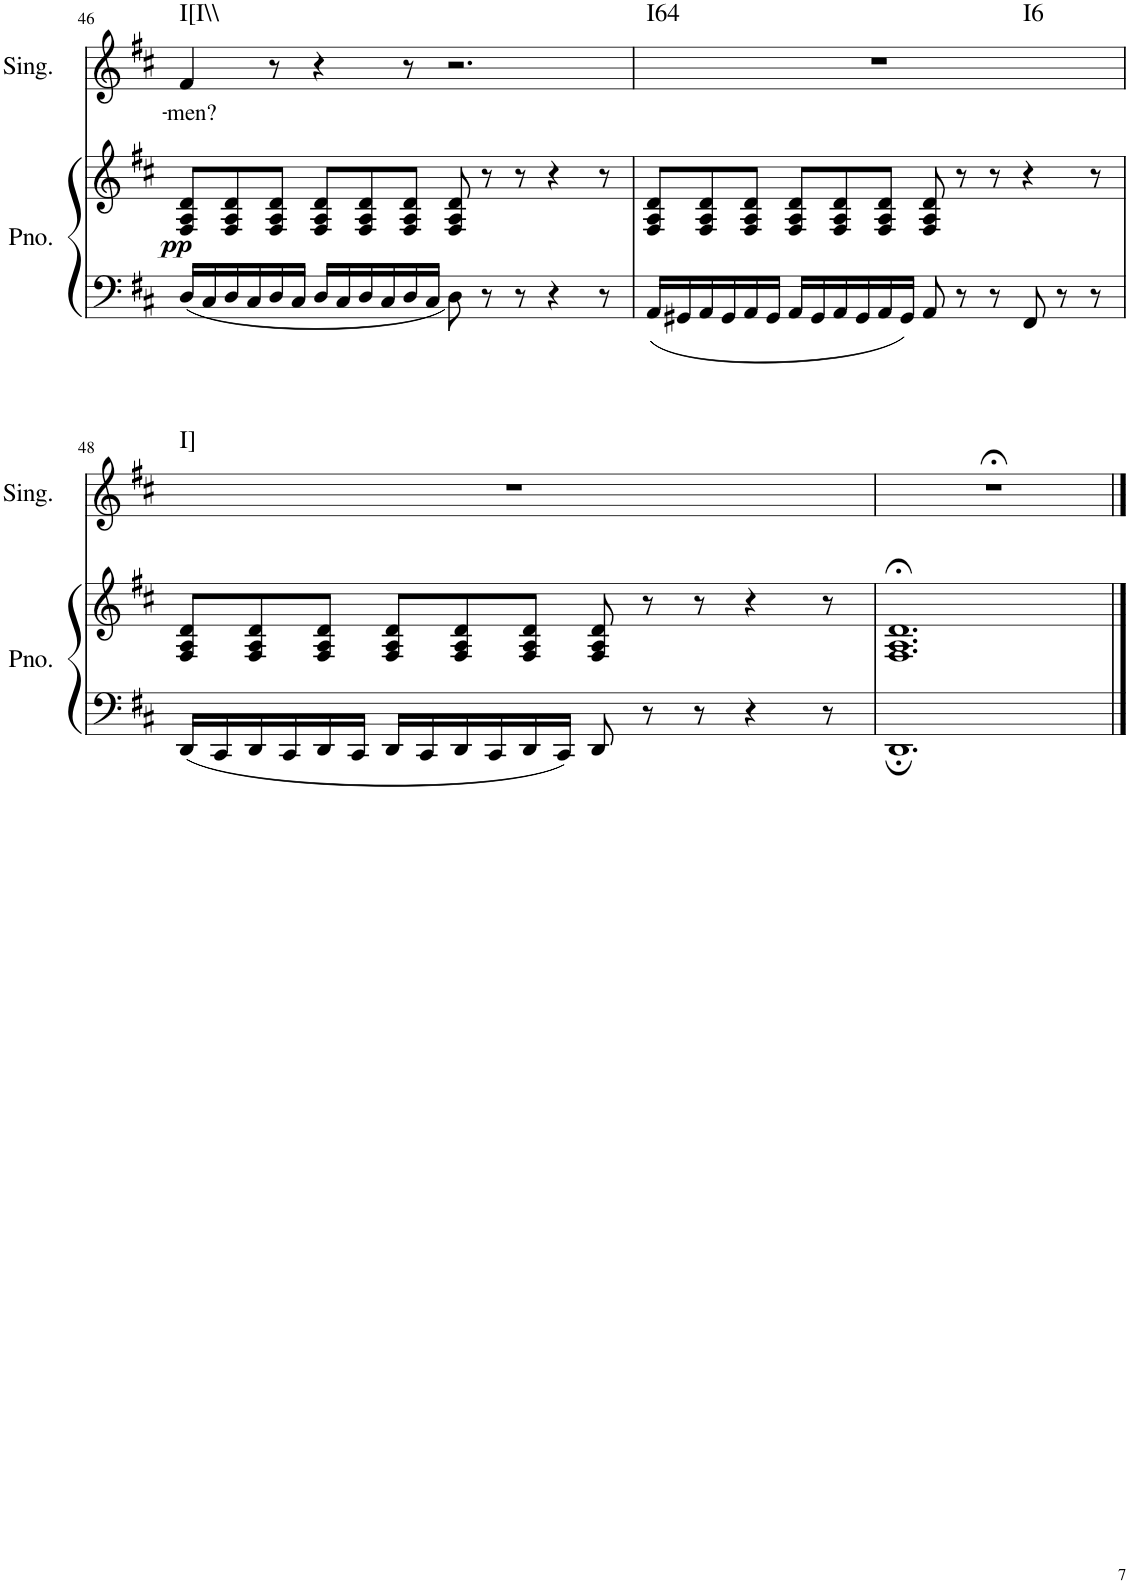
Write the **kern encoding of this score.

**kern	**kern	**dynam	**kern	**text	**harte
*part2	*part2	*part2	*part1	*part1	*part1
*staff3	*staff2	*staff2/3	*staff1	*staff1	*
*I"Pianoforte	*	*	*I"Singstimme	*	*
*I'Pno.	*	*	*I'Sing.	*	*
!!LO:PB:g=z
*clefF4	*clefG2	*	*clefG2	*	*
*k[f#c#]	*k[f#c#]	*	*k[f#c#]	*	*
*M12/8	*M12/8	*	*M12/8	*	*
=46	=46	=46	=46	=46	=46
!	!	!LO:DY:a=2	!	!LO:LY:b	!LO:H:kt=I[I\\
16D/LL	8F#/ 8A/ 8d/L	pp	4f#/	-men?	N
16C#/	.	.	.	.	.
16D/	8F#/ 8A/ 8d/	.	.	.	.
16C#/	.	.	.	.	.
16D/	8F#/ 8A/ 8d/J	.	8r	.	.
16C#/JJ	.	.	.	.	.
16D/LL	8F#/ 8A/ 8d/L	.	4r	.	.
16C#/	.	.	.	.	.
16D/	8F#/ 8A/ 8d/	.	.	.	.
16C#/	.	.	.	.	.
16D/	8F#/ 8A/ 8d/J	.	8r	.	.
16C#/JJ	.	.	.	.	.
8D\	8F#/ 8A/ 8d/	.	2.r	.	.
8r	8r	.	.	.	.
8r	8r	.	.	.	.
4r	4r	.	.	.	.
8r	8r	.	.	.	.
=47	=47	=47	=47	=47	=47
!	!	!	!	!	!LO:H:n=1:kt=I64
!	!	!	!	!	!LO:H:n=2:kt=I6
16AA/LL	8F#/ 8A/ 8d/L	.	1.r	.	N N
16GG#X/	.	.	.	.	.
16AA/	8F#/ 8A/ 8d/	.	.	.	.
16GG#/	.	.	.	.	.
16AA/	8F#/ 8A/ 8d/J	.	.	.	.
16GG#/JJ	.	.	.	.	.
16AA/LL	8F#/ 8A/ 8d/L	.	.	.	.
16GG#/	.	.	.	.	.
16AA/	8F#/ 8A/ 8d/	.	.	.	.
16GG#/	.	.	.	.	.
16AA/	8F#/ 8A/ 8d/J	.	.	.	.
16GG#/JJ	.	.	.	.	.
8AA/	8F#/ 8A/ 8d/	.	.	.	.
8r	8r	.	.	.	.
8r	8r	.	.	.	.
8FF#/	4r	.	.	.	.
8r	.	.	.	.	.
8r	8r	.	.	.	.
!!LO:LB:g=z
=48	=48	=48	=48	=48	=48
!	!	!	!	!	!LO:H:kt=I]
16DD/LL	8F#/ 8A/ 8d/L	.	1.r	.	N
16CC#/	.	.	.	.	.
16DD/	8F#/ 8A/ 8d/	.	.	.	.
16CC#/	.	.	.	.	.
16DD/	8F#/ 8A/ 8d/J	.	.	.	.
16CC#/JJ	.	.	.	.	.
16DD/LL	8F#/ 8A/ 8d/L	.	.	.	.
16CC#/	.	.	.	.	.
16DD/	8F#/ 8A/ 8d/	.	.	.	.
16CC#/	.	.	.	.	.
16DD/	8F#/ 8A/ 8d/J	.	.	.	.
16CC#/JJ	.	.	.	.	.
8DD/	8F#/ 8A/ 8d/	.	.	.	.
8r	8r	.	.	.	.
8r	8r	.	.	.	.
4r	4r	.	.	.	.
8r	8r	.	.	.	.
=49	=49	=49	=49	=49	=49
1.DD;	1.F#;< 1.A;< 1.d;<	.	1.r;<	.	.
==	==	==	==	==	==
*-	*-	*-	*-	*-	*-
